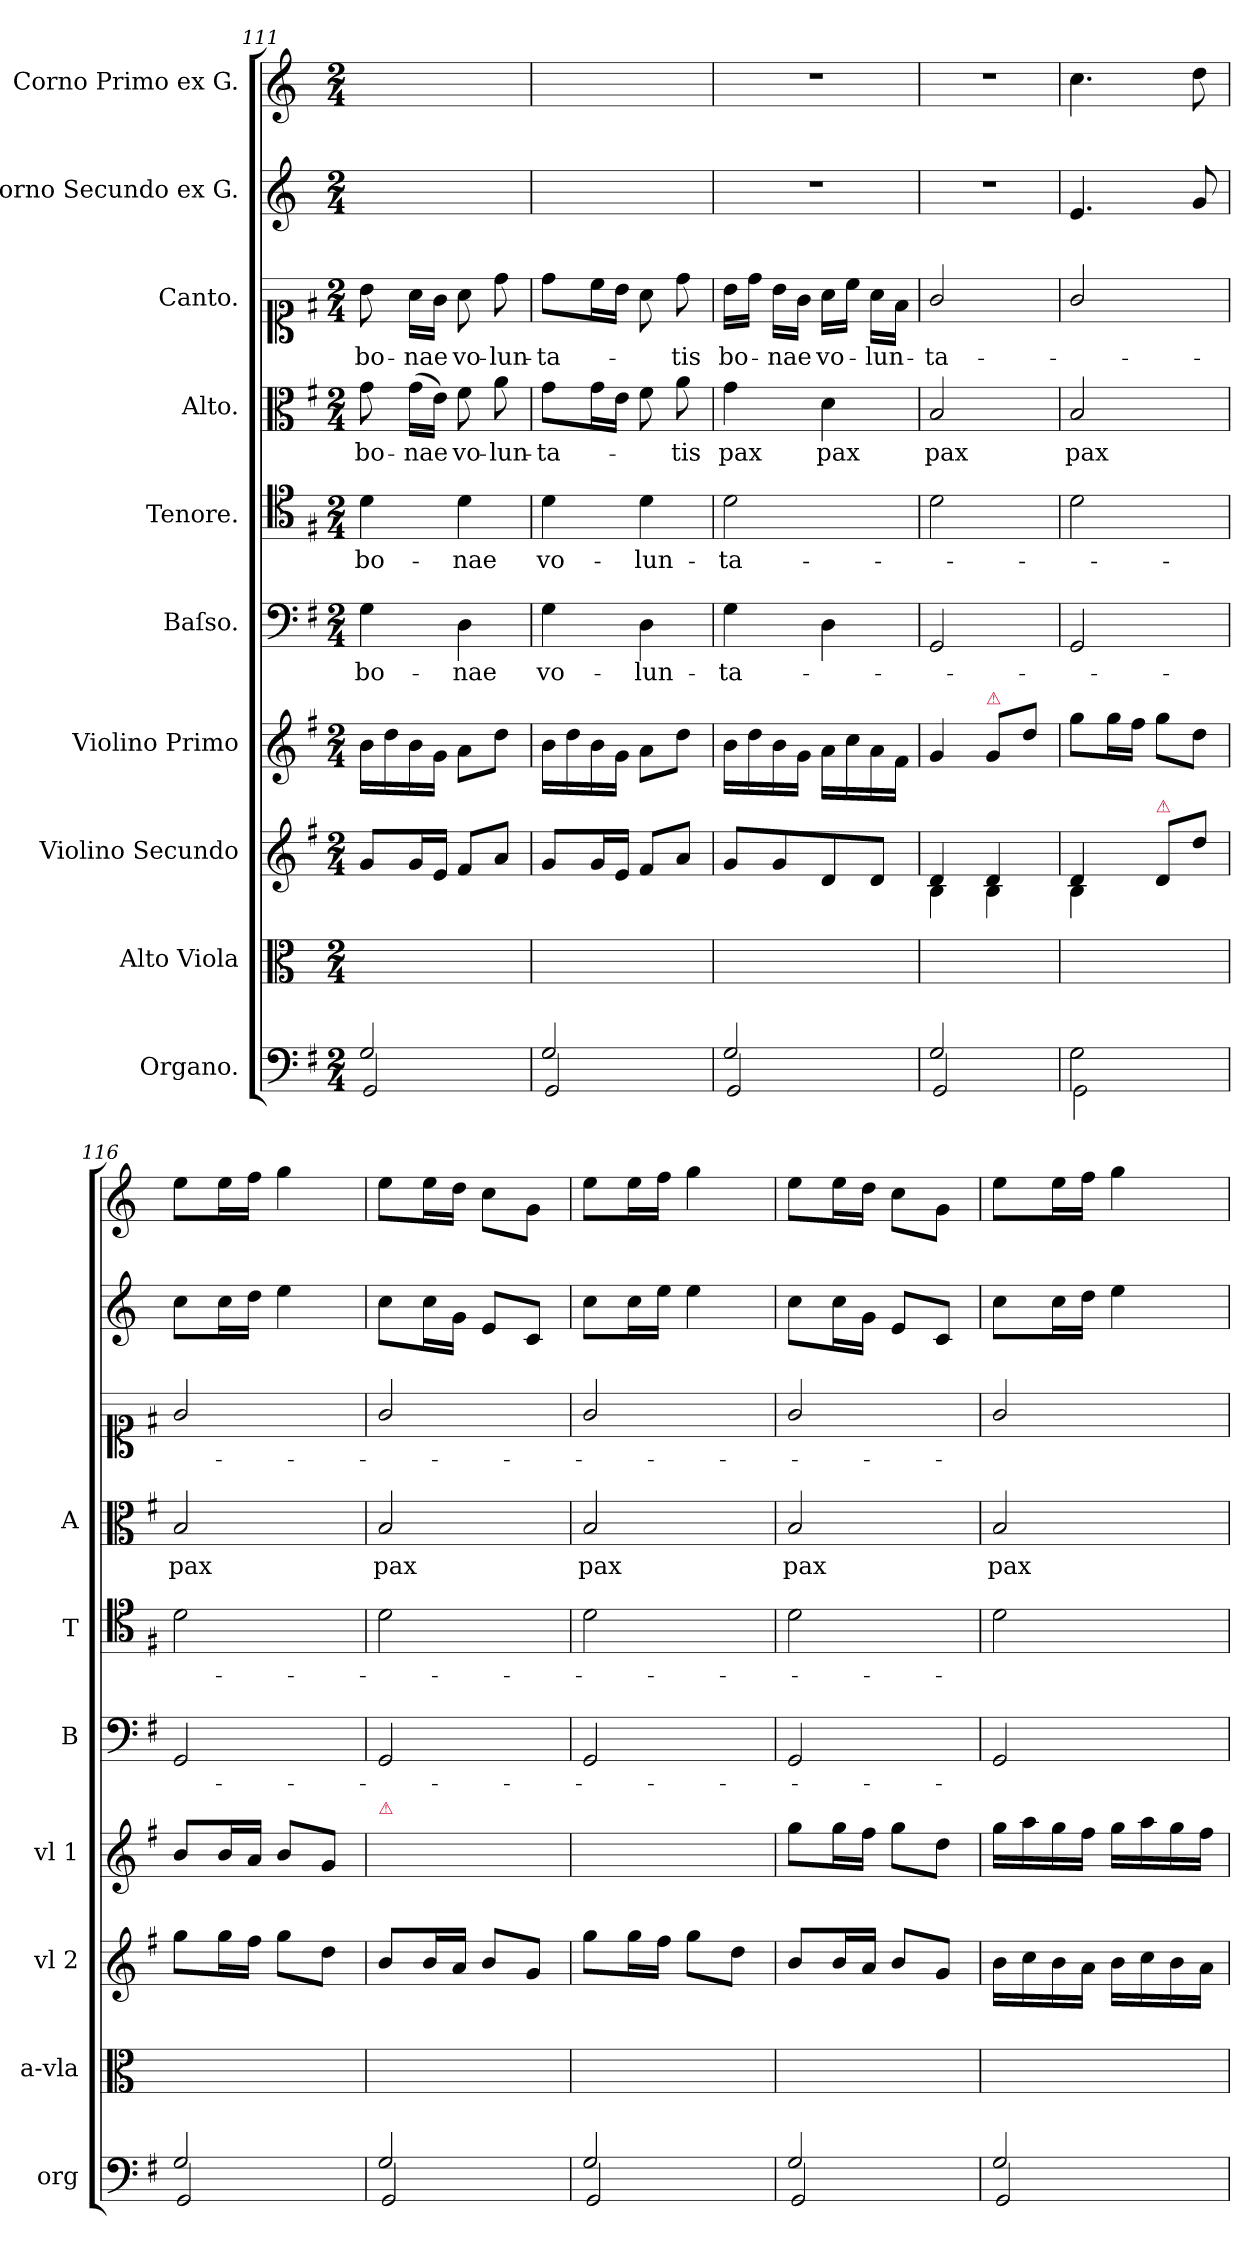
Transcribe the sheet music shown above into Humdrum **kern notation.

**kern	**kern	**kern	**kern	**kern	**text	**kern	**text	**kern	**text	**kern	**text	**kern	**kern
*part10	*part9	*part8	*part7	*part6	*part6	*part5	*part5	*part4	*part4	*part3	*part3	*part2	*part1
*staff10	*staff9	*staff8	*staff7	*staff6	*staff6	*staff5	*staff5	*staff4	*staff4	*staff3	*staff3	*staff2	*staff1
*I"Organo.	*I"Alto Viola	*I"Violino Secundo	*I"Violino Primo	*I"Baſso.	*	*I"Tenore.	*	*I"Alto.	*	*I"Canto.	*	*I"Corno Secundo ex G.	*I"Corno Primo ex G.
*I'org	*I'a-vla	*I'vl 2	*I'vl 1	*I'B	*	*I'T	*	*I'A	*	*	*	*	*
*clefF4	*clefC3	*clefG2	*clefG2	*clefF4	*	*clefC4	*	*clefC3	*	*clefC1	*	*clefG2	*clefG2
*	*	*	*	*	*	*	*	*	*	*	*	*ITrd3c5	*ITrd3c5
*k[f#]	*k[]	*k[f#]	*k[f#]	*k[f#]	*	*k[f#]	*	*k[f#]	*	*k[f#]	*	*	*
*G:	*	*G:	*G:	*G:	*	*G:	*	*G:	*	*G:	*	*	*
*M2/4	*M2/4	*M2/4	*M2/4	*M2/4	*	*M2/4	*	*M2/4	*	*M2/4	*	*M2/4	*M2/4
=111	=111	=111	=111	=111	=111	=111	=111	=111	=111	=111	=111	=111	=111
*^	*	*	*	*	*	*	*	*	*	*	*	*	*
!	!	!	!	!	!	!LO:LY:i	!	!	!	!	!	!	!	!
2G/	2GG/	2ryy	8g/L	16b\LL	4G\	bo-	4d\	bo-	8g\	bo-	8b\	bo-	2ryy	2ryy
.	.	.	.	16dd\	.	.	.	.	.	.	.	.	.	.
.	.	.	16g/L	16b\	.	.	.	.	(16g\LL	-nae	16a\LL	-nae	.	.
.	.	.	16e/JJ	16g\JJ	.	.	.	.	16e\JJ)	.	16g\JJ	.	.	.
!	!	!	!	!	!	!LO:LY:i	!	!	!	!	!	!	!	!
.	.	.	8f#/L	8a\L	4D\	-nae	4d\	-nae	8f#\	vo-	8a\	vo-	.	.
.	.	.	8a/J	8dd\J	.	.	.	.	8a\	-lun-	8dd\	-lun-	.	.
=112	=112	=112	=112	=112	=112	=112	=112	=112	=112	=112	=112	=112	=112	=112
2G/	2GG/	2ryy	8g/L	16b\LL	4G\	vo-	4d\	vo-	8g\L	-ta-	8dd\L	-ta-	2ryy	2ryy
.	.	.	.	16dd\	.	.	.	.	.	.	.	.	.	.
.	.	.	16g/L	16b\	.	.	.	.	16g\L	.	16cc\L	.	.	.
.	.	.	16e/JJ	16g\JJ	.	.	.	.	16e\JJ	.	16b\JJ	.	.	.
.	.	.	8f#/L	8a\L	4D\	-lun-	4d\	-lun-	8f#\	.	8a\	.	.	.
.	.	.	8a/J	8dd\J	.	.	.	.	8a\	-tis	8dd\	-tis	.	.
=113	=113	=113	=113	=113	=113	=113	=113	=113	=113	=113	=113	=113	=113	=113
2G/	2GG/	2ryy	8g/L	16b\LL	4G\	-ta-	2d\	-ta-	4g\	pax	16b\LL	bo-	2r	2r
.	.	.	.	16dd\	.	.	.	.	.	.	16dd\JJ	.	.	.
.	.	.	8g/	16b\	.	.	.	.	.	.	16b\LL	-nae	.	.
.	.	.	.	16g\JJ	.	.	.	.	.	.	16g\JJ	.	.	.
!	!	!	!	!	!	!	!	!	!	!LO:LY:i	!	!	!	!
.	.	.	8d/	16a\LL	4D\	.	.	.	4d\	pax	16a\LL	vo-	.	.
.	.	.	.	16cc\	.	.	.	.	.	.	16cc\JJ	.	.	.
.	.	.	8d/J	16a\	.	.	.	.	.	.	16a\LL	-lun-	.	.
.	.	.	.	16f#\JJ	.	.	.	.	.	.	16f#\JJ	.	.	.
=114	=114	=114	=114	=114	=114	=114	=114	=114	=114	=114	=114	=114	=114	=114
*	*	*	*^	*	*	*	*	*	*	*	*	*	*	*
2G/	2GG/	2ryy	4d/	4B\	4g/	2GG/	.	2d\	.	2B/	pax	2g/	-ta-	2r	2r
!	!	!	!	!	!LO:TX:a:color=crimson:t=⚠	!	!	!	!	!	!	!	!	!	!
.	.	.	4d/	4B\	8g/L	.	.	.	.	.	.	.	.	.	.
.	.	.	.	.	8dd\J	.	.	.	.	.	.	.	.	.	.
=115	=115	=115	=115	=115	=115	=115	=115	=115	=115	=115	=115	=115	=115	=115	=115
!	!	!	!	!	!	!	!	!	!	!	!LO:LY:i	!	!	!	!
2G\	2GG\	2ryy	4d/	4B\	8gg\L	2GG/	.	2d\	.	2B/	pax	2g/	.	4.B/	4.g\
.	.	.	.	.	16gg\L	.	.	.	.	.	.	.	.	.	.
.	.	.	.	.	16ff#\JJ	.	.	.	.	.	.	.	.	.	.
!	!	!	!LO:TX:a:color=crimson:t=⚠	!	!	!	!	!	!	!	!	!	!	!	!
.	.	.	8d/L	4rcyy	8gg\L	.	.	.	.	.	.	.	.	.	.
.	.	.	8dd\J	.	8dd\J	.	.	.	.	.	.	.	.	8d/	8a\
*	*	*	*v	*v	*	*	*	*	*	*	*	*	*	*	*
=116	=116	=116	=116	=116	=116	=116	=116	=116	=116	=116	=116	=116	=116	=116
!	!	!	!	!	!	!	!	!	!	!LO:LY:i	!	!	!	!
2G/	2GG/	2ryy	8gg\L	8b/L	2GG/	.	2d\	.	2B/	pax	2g/	.	8g\L	8b\L
.	.	.	16gg\L	16b/L	.	.	.	.	.	.	.	.	16g\L	16b\L
.	.	.	16ff#\JJ	16a/JJ	.	.	.	.	.	.	.	.	16a\JJ	16cc\JJ
.	.	.	8gg\L	8b/L	.	.	.	.	.	.	.	.	4b\	4dd\
.	.	.	8dd\J	8g/J	.	.	.	.	.	.	.	.	.	.
=117	=117	=117	=117	=117	=117	=117	=117	=117	=117	=117	=117	=117	=117	=117
!	!	!	!	!LO:TX:a:color=crimson:t=⚠	!	!	!	!	!	!	!	!	!	!
!	!	!	!	!	!	!	!	!	!	!LO:LY:i	!	!	!	!
2G/	2GG/	2ryy	8b/L	8gg\Lyy	2GG/	.	2d\	.	2B/	pax	2g/	.	8g\L	8b\L
.	.	.	16b/L	16gg\Lyy	.	.	.	.	.	.	.	.	16g\L	16b\L
.	.	.	16a/JJ	16ff#\JJyy	.	.	.	.	.	.	.	.	16d\JJ	16a\JJ
.	.	.	8b/L	8gg\Lyy	.	.	.	.	.	.	.	.	8B/L	8g\L
.	.	.	8g/J	8dd\Jyy	.	.	.	.	.	.	.	.	8G/J	8d\J
=118	=118	=118	=118	=118	=118	=118	=118	=118	=118	=118	=118	=118	=118	=118
!	!	!	!	!	!	!	!	!	!	!LO:LY:i	!	!	!	!
2G/	2GG/	2ryy	8gg\L	8b/Lyy	2GG/	.	2d\	.	2B/	pax	2g/	.	8g\L	8b\L
.	.	.	16gg\L	16b/Lyy	.	.	.	.	.	.	.	.	16g\L	16b\L
.	.	.	16ff#\JJ	16a/JJyy	.	.	.	.	.	.	.	.	16b\JJ	16cc\JJ
.	.	.	8gg\L	8b/Lyy	.	.	.	.	.	.	.	.	4b\	4dd\
.	.	.	8dd\J	8g/Jyy	.	.	.	.	.	.	.	.	.	.
=119	=119	=119	=119	=119	=119	=119	=119	=119	=119	=119	=119	=119	=119	=119
!	!	!	!	!	!	!	!	!	!	!LO:LY:i	!	!	!	!
2G/	2GG/	2ryy	8b/L	8gg\L	2GG/	.	2d\	.	2B/	pax	2g/	.	8g\L	8b\L
.	.	.	16b/L	16gg\L	.	.	.	.	.	.	.	.	16g\L	16b\L
.	.	.	16a/JJ	16ff#\JJ	.	.	.	.	.	.	.	.	16d\JJ	16a\JJ
.	.	.	8b/L	8gg\L	.	.	.	.	.	.	.	.	8B/L	8g\L
.	.	.	8g/J	8dd\J	.	.	.	.	.	.	.	.	8G/J	8d\J
=120	=120	=120	=120	=120	=120	=120	=120	=120	=120	=120	=120	=120	=120	=120
!	!	!	!	!	!	!	!	!	!	!LO:LY:i	!	!	!	!
2G/	2GG/	2ryy	16b\LL	16gg\LL	2GG/	.	2d\	.	2B/	pax	2g/	.	8g\L	8b\L
.	.	.	16cc\	16aa\	.	.	.	.	.	.	.	.	.	.
.	.	.	16b\	16gg\	.	.	.	.	.	.	.	.	16g\L	16b\L
.	.	.	16a\JJ	16ff#\JJ	.	.	.	.	.	.	.	.	16a\JJ	16cc\JJ
.	.	.	16b\LL	16gg\LL	.	.	.	.	.	.	.	.	4b\	4dd\
.	.	.	16cc\	16aa\	.	.	.	.	.	.	.	.	.	.
.	.	.	16b\	16gg\	.	.	.	.	.	.	.	.	.	.
.	.	.	16a\JJ	16ff#\JJ	.	.	.	.	.	.	.	.	.	.
*v	*v	*	*	*	*	*	*	*	*	*	*	*	*	*
=	=	=	=	=	=	=	=	=	=	=	=	=	=
*-	*-	*-	*-	*-	*-	*-	*-	*-	*-	*-	*-	*-	*-
